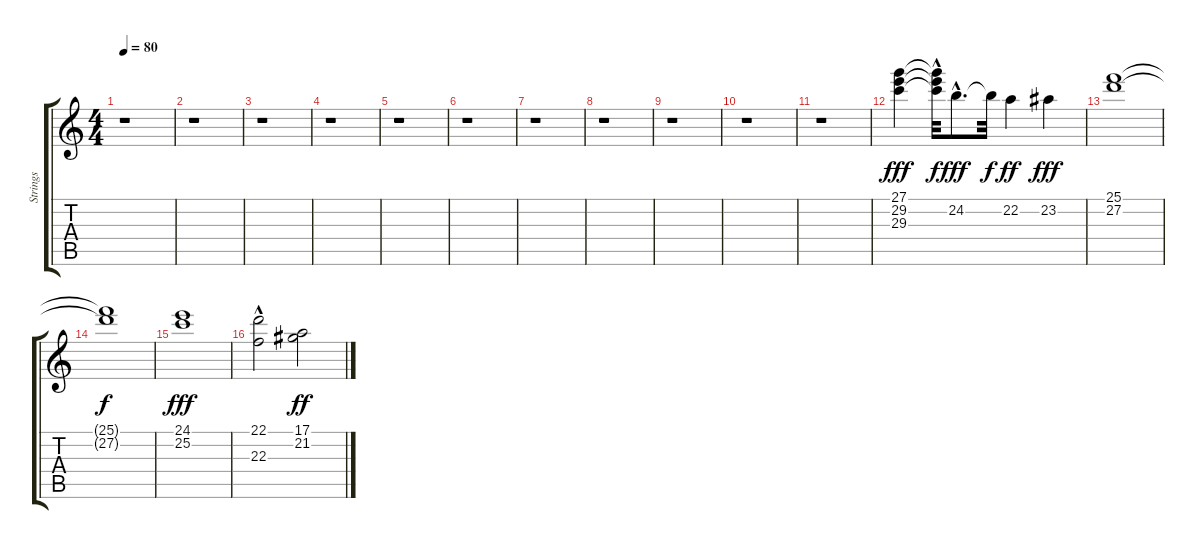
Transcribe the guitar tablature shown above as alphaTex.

\track ("Strings" "Strings") {instrument stringensemble1}
\staff {score tabs}
\tuning (E4 B3 G3 D3 A2 E2) {hide}
\ts (4 4)
\tempo 80
\clef g2
\ks c
r.1{dy f} |
r.1 |
r.1 |
r.1 |
r.1 |
r.1 |
r.1 |
r.1 |
r.1 |
r.1 |
r.1 |
(27.1 29.2 29.3).4{dy fff} (27.1{hac t} 29.2{t} 29.3{t}).32{dy f} 24.2{hac}.8{d dy fff} 24.2{t}.32{dy f} 22.2.4{dy ff} 23.2.4{dy fff} |
(25.1 27.2).1 |
(25.1{t} 27.2{t}).1{dy f} |
(24.1 25.2).1{dy fff} |
(22.1 22.3{hac}).2 (17.1 21.2).2{dy ff}
